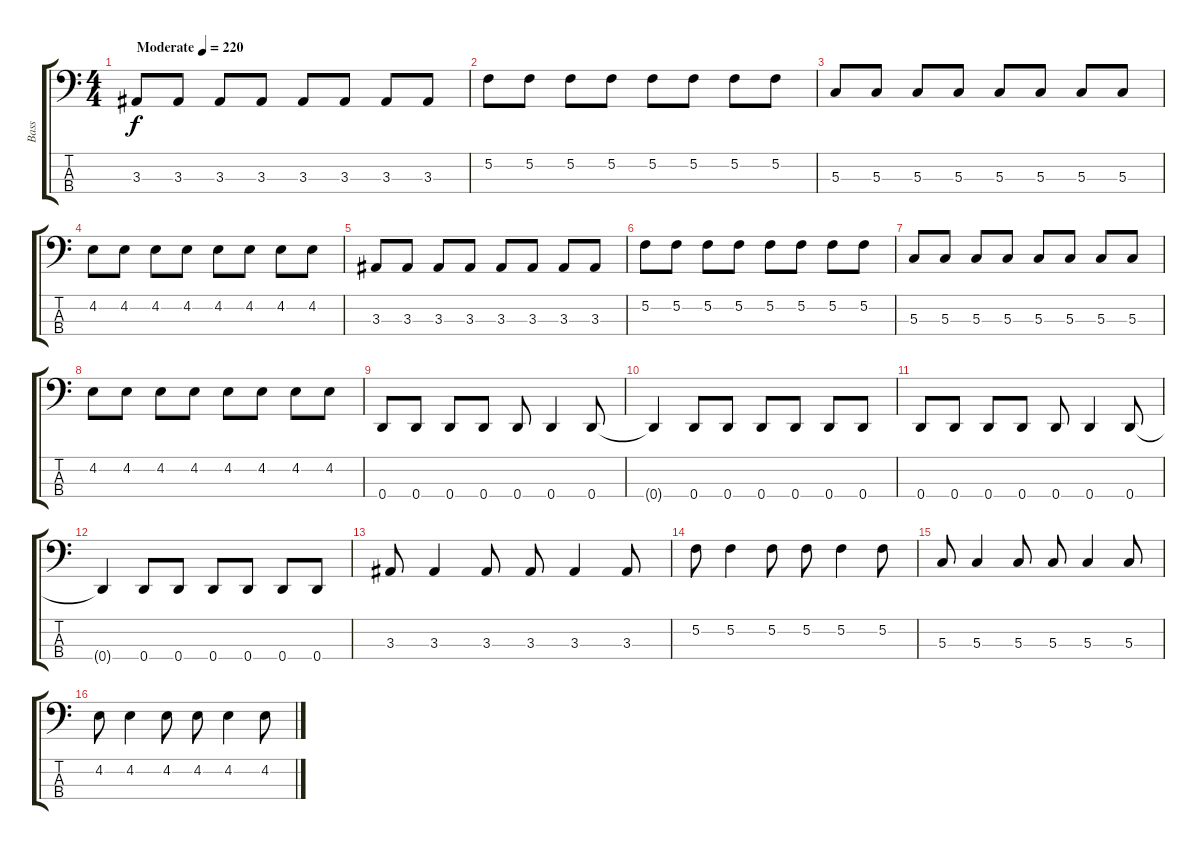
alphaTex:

\track ("Bass" "Bass") {instrument electricbasspick}
\staff {score tabs}
\tuning (F2 C2 G1 D1) {hide}
\ts (4 4)
\tempo (220 "Moderate")
\clef f4
\ks c
3.3.8{dy f instrument electricbasspick} 3.3.8 3.3.8 3.3.8 3.3.8 3.3.8 3.3.8 3.3.8 |
5.2.8 5.2.8 5.2.8 5.2.8 5.2.8 5.2.8 5.2.8 5.2.8 |
5.3.8 5.3.8 5.3.8 5.3.8 5.3.8 5.3.8 5.3.8 5.3.8 |
4.2.8 4.2.8 4.2.8 4.2.8 4.2.8 4.2.8 4.2.8 4.2.8 |
3.3.8 3.3.8 3.3.8 3.3.8 3.3.8 3.3.8 3.3.8 3.3.8 |
5.2.8 5.2.8 5.2.8 5.2.8 5.2.8 5.2.8 5.2.8 5.2.8 |
5.3.8 5.3.8 5.3.8 5.3.8 5.3.8 5.3.8 5.3.8 5.3.8 |
4.2.8 4.2.8 4.2.8 4.2.8 4.2.8 4.2.8 4.2.8 4.2.8 |
0.4.8 0.4.8 0.4.8 0.4.8 0.4.8 0.4.4 0.4.8 |
0.4{t}.4 0.4.8 0.4.8 0.4.8 0.4.8 0.4.8 0.4.8 |
0.4.8 0.4.8 0.4.8 0.4.8 0.4.8 0.4.4 0.4.8 |
0.4{t}.4 0.4.8 0.4.8 0.4.8 0.4.8 0.4.8 0.4.8 |
3.3.8 3.3.4 3.3.8 3.3.8 3.3.4 3.3.8 |
5.2.8 5.2.4 5.2.8 5.2.8 5.2.4 5.2.8 |
5.3.8 5.3.4 5.3.8 5.3.8 5.3.4 5.3.8 |
4.2.8 4.2.4 4.2.8 4.2.8 4.2.4 4.2.8
